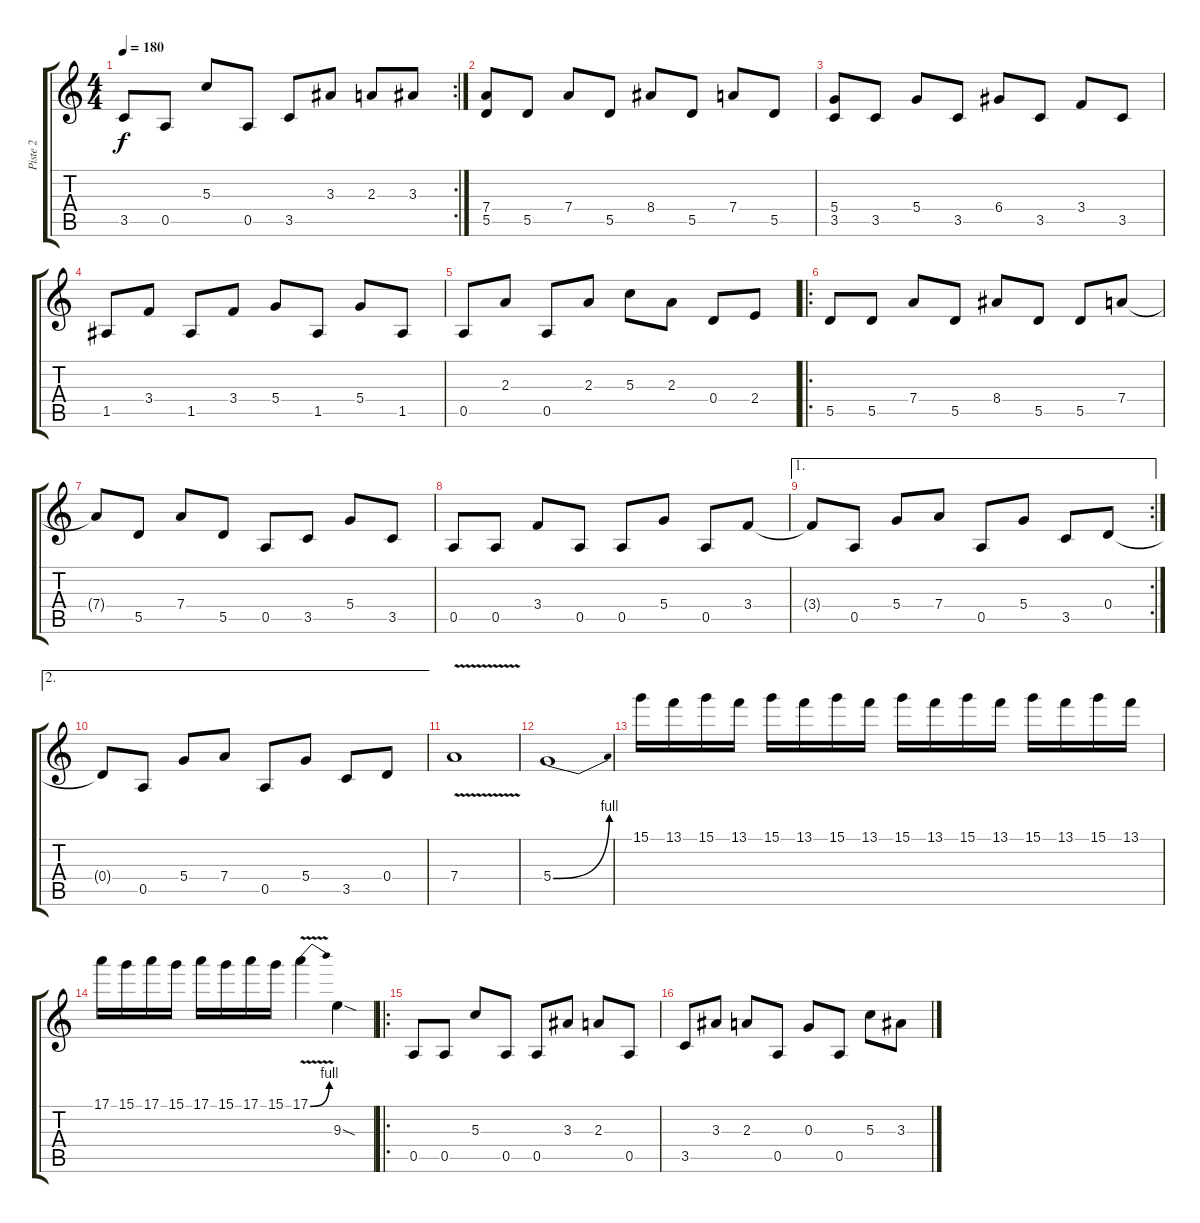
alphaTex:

\track ("Piste 2" "Piste 2") {instrument distortionguitar}
\staff {score tabs}
\tuning (E4 B3 G3 D3 A2 E2) {hide}
\rc 2
\ts (4 4)
\tempo 180
\clef g2
\ks c
3.5.8{dy f} 0.5.8 5.3.8 0.5.8 3.5.8 3.3.8 2.3.8 3.3.8 |
(7.4 5.5).8 5.5.8 7.4.8 5.5.8 8.4.8 5.5.8 7.4.8 5.5.8 |
(5.4 3.5).8 3.5.8 5.4.8 3.5.8 6.4.8 3.5.8 3.4.8 3.5.8 |
1.5.8 3.4.8 1.5.8 3.4.8 5.4.8 1.5.8 5.4.8 1.5.8 |
0.5.8 2.3.8 0.5.8 2.3.8 5.3.8 2.3.8 0.4.8 2.4.8 |
\ro
5.5.8 5.5.8 7.4.8 5.5.8 8.4.8 5.5.8 5.5.8 7.4.8 |
7.4{t}.8 5.5.8 7.4.8 5.5.8 0.5.8 3.5.8 5.4.8 3.5.8 |
0.5.8 0.5.8 3.4.8 0.5.8 0.5.8 5.4.8 0.5.8 3.4.8 |
\ae 1
\rc 2
3.4{t}.8 0.5.8 5.4.8 7.4.8 0.5.8 5.4.8 3.5.8 0.4.8 |
\ae 2
0.4{t}.8 0.5.8 5.4.8 7.4.8 0.5.8 5.4.8 3.5.8 0.4.8 |
7.4{v}.1 |
5.4{be (bend 0 0 60 4)}.1 |
15.1.16 13.1.16 15.1.16 13.1.16 15.1.16 13.1.16 15.1.16 13.1.16 15.1.16 13.1.16 15.1.16 13.1.16 15.1.16 13.1.16 15.1.16 13.1.16 |
17.1.16 15.1.16 17.1.16 15.1.16 17.1.16 15.1.16 17.1.16 15.1.16 17.1{be (bend 0 0 60 4) v}.4 9.3{sod}.4 |
\ro
0.5.8 0.5.8 5.3.8 0.5.8 0.5.8 3.3.8 2.3.8 0.5.8 |
3.5.8 3.3.8 2.3.8 0.5.8 0.3.8 0.5.8 5.3.8 3.3.8
